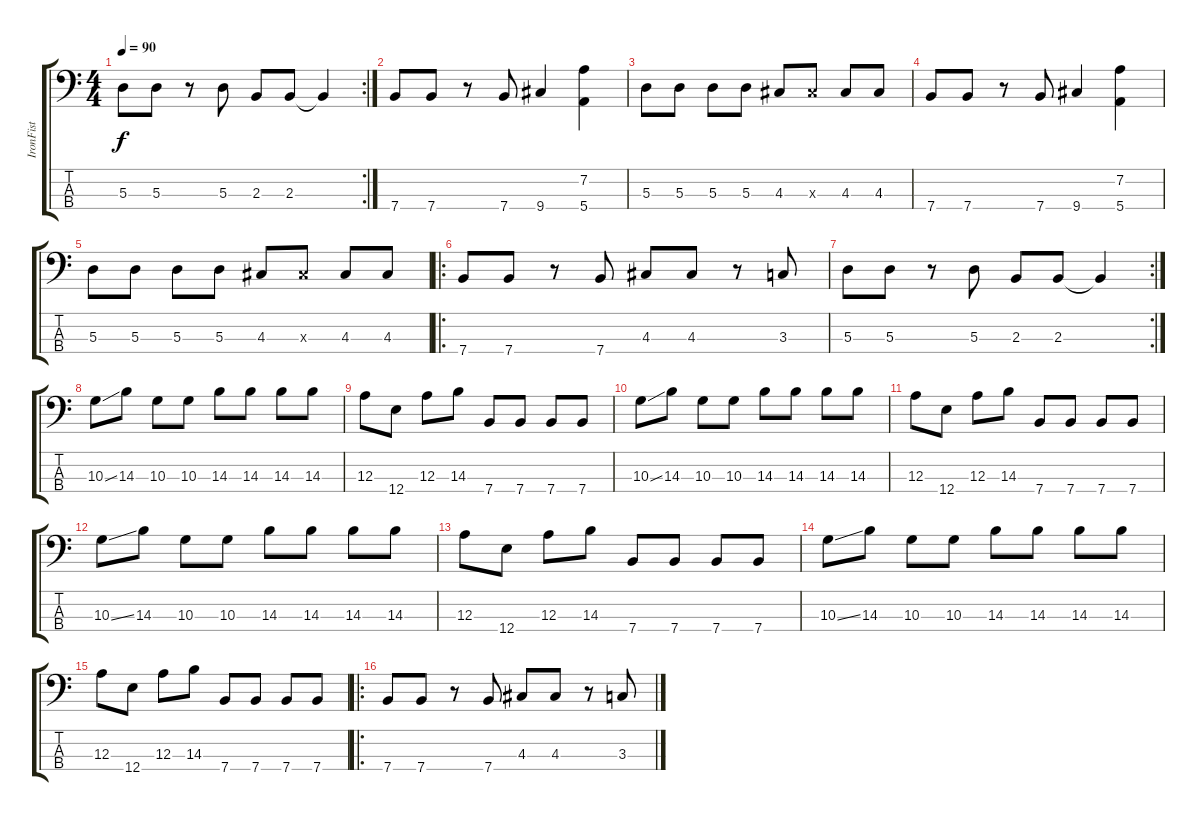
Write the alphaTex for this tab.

\track ("IronFist" "IronFist") {instrument electricbassfinger}
\staff {score tabs}
\tuning (G2 D2 A1 E1) {hide}
\rc 2
\ts (4 4)
\tempo 90
\clef f4
\ks c
5.3.8{dy f} 5.3.8 r.8 5.3.8 2.3.8 2.3.8 2.3{t}.4 |
7.4.8 7.4.8 r.8 7.4.8 9.4.4 (7.2 5.4).4 |
5.3.8 5.3.8 5.3.8 5.3.8 4.3.8 4.3{x}.8 4.3.8 4.3.8 |
7.4.8 7.4.8 r.8 7.4.8 9.4.4 (7.2 5.4).4 |
5.3.8 5.3.8 5.3.8 5.3.8 4.3.8 4.3{x}.8 4.3.8 4.3.8 |
\ro
7.4.8 7.4.8 r.8 7.4.8 4.3.8 4.3.8 r.8 3.3.8 |
\rc 2
5.3.8 5.3.8 r.8 5.3.8 2.3.8 2.3.8 2.3{t}.4 |
10.3{ss}.8 14.3.8 10.3.8 10.3.8 14.3.8 14.3.8 14.3.8 14.3.8 |
12.3.8 12.4.8 12.3.8 14.3.8 7.4.8 7.4.8 7.4.8 7.4.8 |
10.3{ss}.8 14.3.8 10.3.8 10.3.8 14.3.8 14.3.8 14.3.8 14.3.8 |
12.3.8 12.4.8 12.3.8 14.3.8 7.4.8 7.4.8 7.4.8 7.4.8 |
10.3{ss}.8 14.3.8 10.3.8 10.3.8 14.3.8 14.3.8 14.3.8 14.3.8 |
12.3.8 12.4.8 12.3.8 14.3.8 7.4.8 7.4.8 7.4.8 7.4.8 |
10.3{ss}.8 14.3.8 10.3.8 10.3.8 14.3.8 14.3.8 14.3.8 14.3.8 |
12.3.8 12.4.8 12.3.8 14.3.8 7.4.8 7.4.8 7.4.8 7.4.8 |
\ro
7.4.8 7.4.8 r.8 7.4.8 4.3.8 4.3.8 r.8 3.3.8
